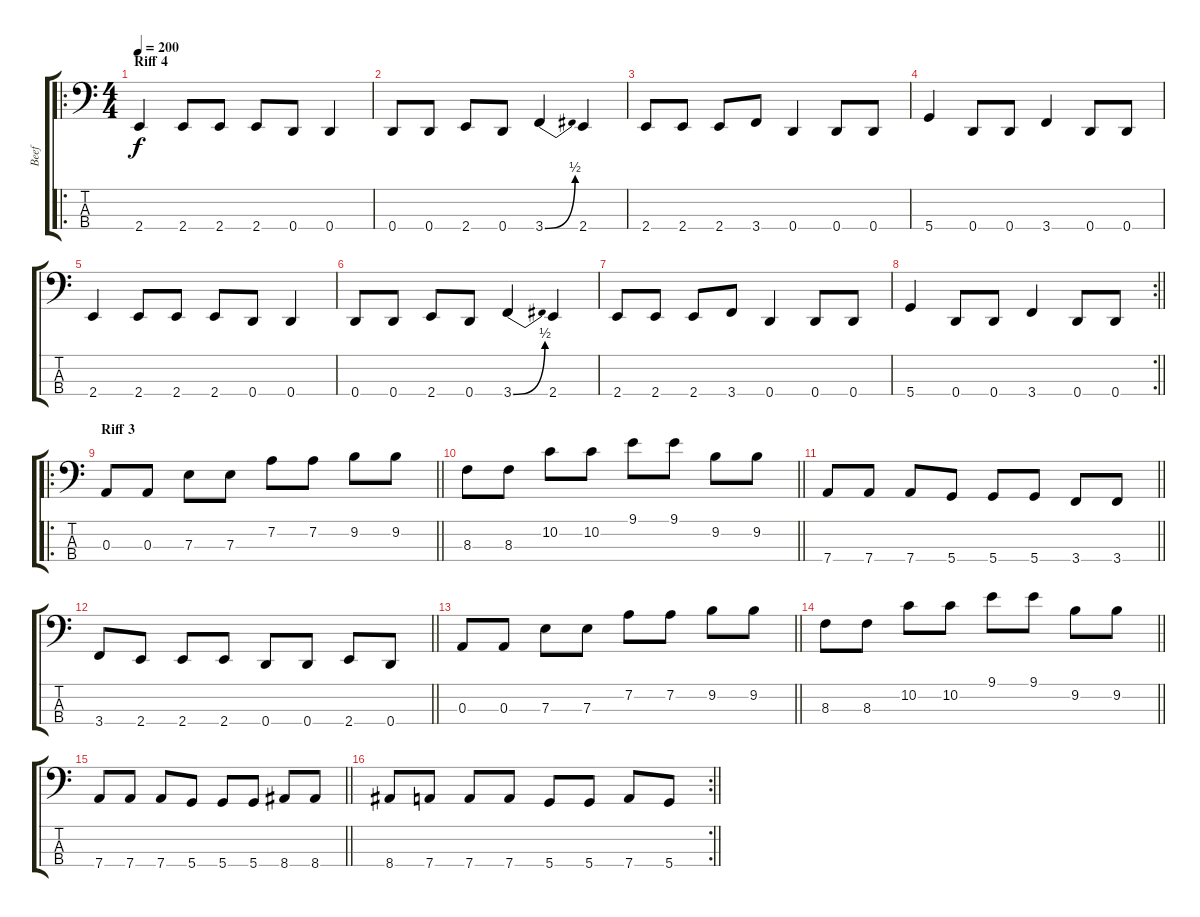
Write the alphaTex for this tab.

\track ("Beef" "Beef") {instrument electricbassfinger}
\staff {score tabs}
\tuning (G2 D2 A1 D1) {hide}
\ro
\ts (4 4)
\section ("" "Riff 4")
\tempo 200
\clef f4
\ks c
2.4.4{dy f} 2.4.8 2.4.8 2.4.8 0.4.8 0.4.4 |
0.4.8 0.4.8 2.4.8 0.4.8 3.4{be (bend 0 0 60 2)}.4 2.4.4 |
2.4.8 2.4.8 2.4.8 3.4.8 0.4.4 0.4.8 0.4.8 |
5.4.4 0.4.8 0.4.8 3.4.4 0.4.8 0.4.8 |
2.4.4 2.4.8 2.4.8 2.4.8 0.4.8 0.4.4 |
0.4.8 0.4.8 2.4.8 0.4.8 3.4{be (bend 0 0 60 2)}.4 2.4.4 |
2.4.8 2.4.8 2.4.8 3.4.8 0.4.4 0.4.8 0.4.8 |
\rc 2
\barLineRight lightlight
5.4.4 0.4.8 0.4.8 3.4.4 0.4.8 0.4.8 |
\ro
\section ("" "Riff 3")
\barLineRight lightlight
0.3.8 0.3.8 7.3.8 7.3.8 7.2.8 7.2.8 9.2.8 9.2.8 |
\barLineRight lightlight
8.3.8 8.3.8 10.2.8 10.2.8 9.1.8 9.1.8 9.2.8 9.2.8 |
\barLineRight lightlight
7.4.8 7.4.8 7.4.8 5.4.8 5.4.8 5.4.8 3.4.8 3.4.8 |
\barLineRight lightlight
3.4.8 2.4.8 2.4.8 2.4.8 0.4.8 0.4.8 2.4.8 0.4.8 |
\barLineRight lightlight
0.3.8 0.3.8 7.3.8 7.3.8 7.2.8 7.2.8 9.2.8 9.2.8 |
\barLineRight lightlight
8.3.8 8.3.8 10.2.8 10.2.8 9.1.8 9.1.8 9.2.8 9.2.8 |
\barLineRight lightlight
7.4.8 7.4.8 7.4.8 5.4.8 5.4.8 5.4.8 8.4.8 8.4.8 |
\rc 2
\barLineRight lightlight
8.4.8 7.4.8 7.4.8 7.4.8 5.4.8 5.4.8 7.4.8 5.4.8
